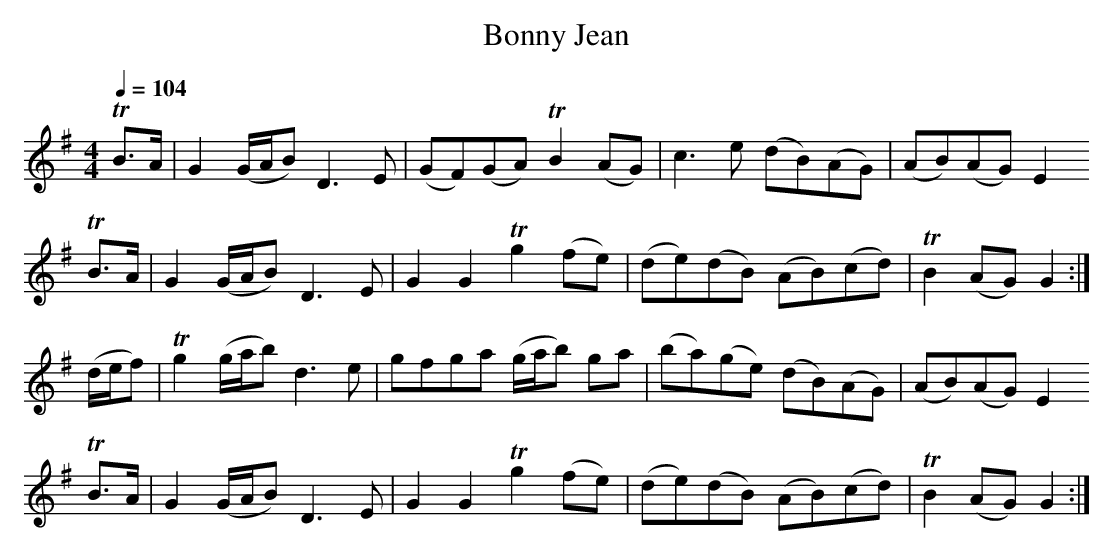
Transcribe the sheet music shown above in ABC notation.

X:1
T:Bonny Jean
M:4/4
L:1/8
Q:1/4=104
K:G
TB>A   | G2(G/A/B) D3E|(GF)(GA) TB2    (AG)| c3   e  (dB)(AG)|(AB)(AG) E2
TB>A   | G2(G/A/B) D3E| G2  G2  Tg2    (fe)|(de)(dB) (AB)(cd)|TB2 (AG) G2:|
(d/e/f)|Tg2(g/a/b) d3e| gfga    (g/a/b) ga |(ba)(ge) (dB)(AG)|(AB)(AG) E2
TB>A   | G2(G/A/B) D3E| G2 G2   Tg2    (fe)|(de)(dB) (AB)(cd)|TB2 (AG) G2:|
